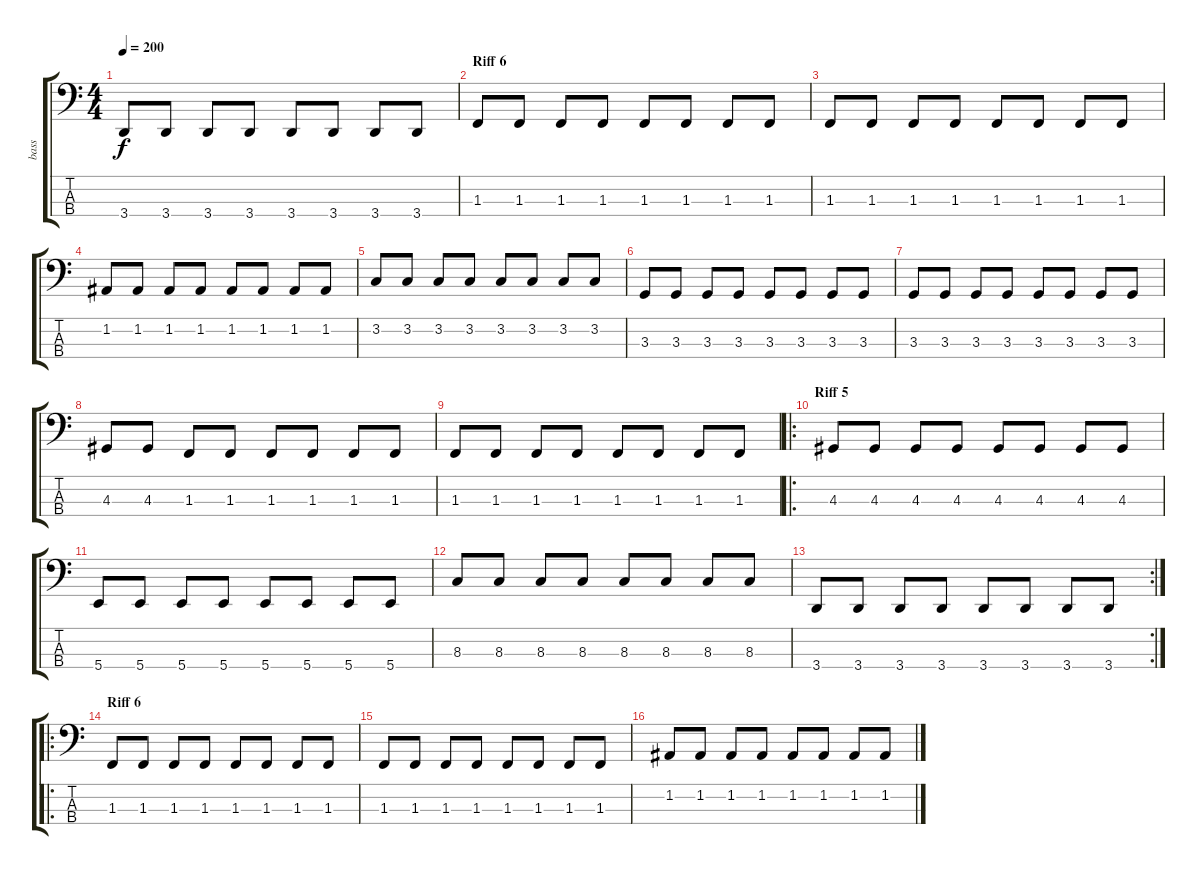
\track ("bass" "bass") {instrument electricbassfinger}
\staff {score tabs}
\tuning (D2 A1 E1 B0) {hide}
\ts (4 4)
\tempo 200
\clef f4
\ks c
3.4.8{dy f} 3.4.8 3.4.8 3.4.8 3.4.8 3.4.8 3.4.8 3.4.8 |
\section ("" "Riff 6")
1.3.8 1.3.8 1.3.8 1.3.8 1.3.8 1.3.8 1.3.8 1.3.8 |
1.3.8 1.3.8 1.3.8 1.3.8 1.3.8 1.3.8 1.3.8 1.3.8 |
1.2.8 1.2.8 1.2.8 1.2.8 1.2.8 1.2.8 1.2.8 1.2.8 |
3.2.8 3.2.8 3.2.8 3.2.8 3.2.8 3.2.8 3.2.8 3.2.8 |
3.3.8 3.3.8 3.3.8 3.3.8 3.3.8 3.3.8 3.3.8 3.3.8 |
3.3.8 3.3.8 3.3.8 3.3.8 3.3.8 3.3.8 3.3.8 3.3.8 |
4.3.8 4.3.8 1.3.8 1.3.8 1.3.8 1.3.8 1.3.8 1.3.8 |
1.3.8 1.3.8 1.3.8 1.3.8 1.3.8 1.3.8 1.3.8 1.3.8 |
\ro
\section ("" "Riff 5")
4.3.8 4.3.8 4.3.8 4.3.8 4.3.8 4.3.8 4.3.8 4.3.8 |
5.4.8 5.4.8 5.4.8 5.4.8 5.4.8 5.4.8 5.4.8 5.4.8 |
8.3.8 8.3.8 8.3.8 8.3.8 8.3.8 8.3.8 8.3.8 8.3.8 |
\rc 2
3.4.8 3.4.8 3.4.8 3.4.8 3.4.8 3.4.8 3.4.8 3.4.8 |
\ro
\section ("" "Riff 6")
1.3.8 1.3.8 1.3.8 1.3.8 1.3.8 1.3.8 1.3.8 1.3.8 |
1.3.8 1.3.8 1.3.8 1.3.8 1.3.8 1.3.8 1.3.8 1.3.8 |
1.2.8 1.2.8 1.2.8 1.2.8 1.2.8 1.2.8 1.2.8 1.2.8
